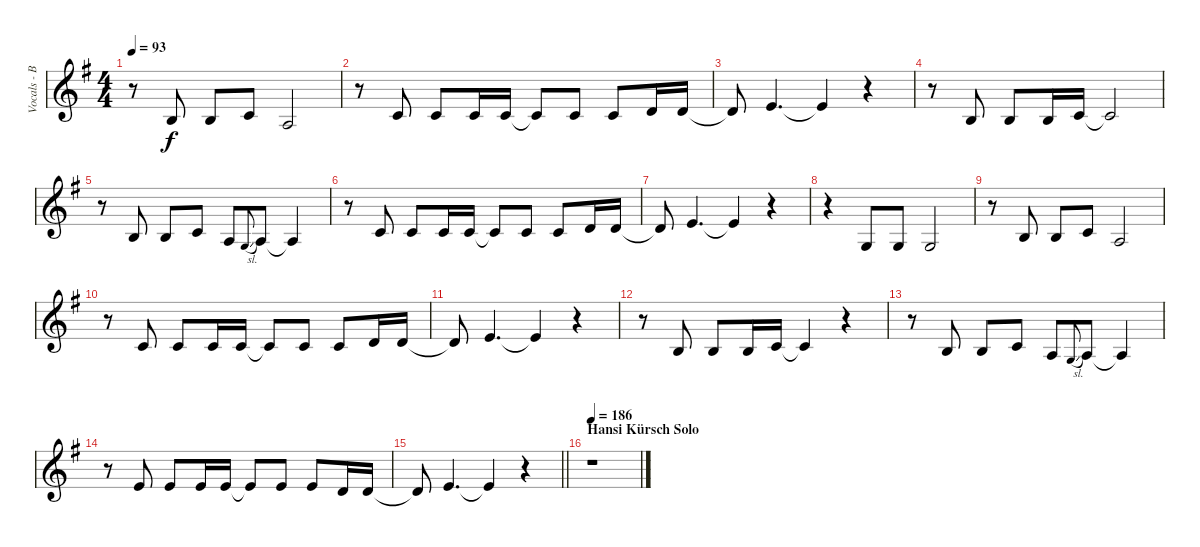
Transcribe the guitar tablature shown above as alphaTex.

\track ("Vocals - Bob Catley" "Vocals - B") {instrument frenchhorn}
\staff {score}
\tuning (E4 B3 G3 D3 A2 E2) {hide}
\ts (4 4)
\tempo 93
\clef g2
\ks eminor
r.8{dy f} 0.2.8 0.2.8 1.2.8 2.3.2 |
r.8 1.2.8 1.2.8 1.2.16 1.2.16 1.2{t}.8 1.2.8 1.2.8 3.2.16 3.2.16 |
3.2{t}.8 0.1.4{d} 0.1{t}.4 r.4 |
r.8 0.2.8 0.2.8 4.3.16 1.2.16 1.2{t}.2 |
r.8 0.2.8 0.2.8 1.2.8 2.3.8 0.3{sl}.8{gr onbeat} 2.3.8 2.3{t}.4 |
r.8 1.2.8 1.2.8 1.2.16 1.2.16 1.2{t}.8 1.2.8 1.2.8 3.2.16 3.2.16 |
3.2{t}.8 0.1.4{d} 0.1{t}.4 r.4 |
r.4 0.3.8 0.3.8 0.3.2 |
r.8 0.2.8 0.2.8 1.2.8 2.3.2 |
r.8 1.2.8 1.2.8 1.2.16 1.2.16 1.2{t}.8 1.2.8 1.2.8 3.2.16 3.2.16 |
3.2{t}.8 0.1.4{d} 0.1{t}.4 r.4 |
r.8 0.2.8 0.2.8 4.3.16 1.2.16 1.2{t}.4 r.4 |
r.8 4.3.8 0.2.8 1.2.8 2.3.8 0.3{sl}.8{gr onbeat} 2.3.8 2.3{t}.4 |
r.8 0.1.8 0.1.8 0.1.16 0.1.16 0.1{t}.8 0.1.8 0.1.8 3.2.16 3.2.16 |
\barLineRight lightlight
3.2{t}.8 0.1.4{d} 0.1{t}.4 r.4 |
\section ("" "Hansi Kürsch Solo")
\tempo 186
r.1
